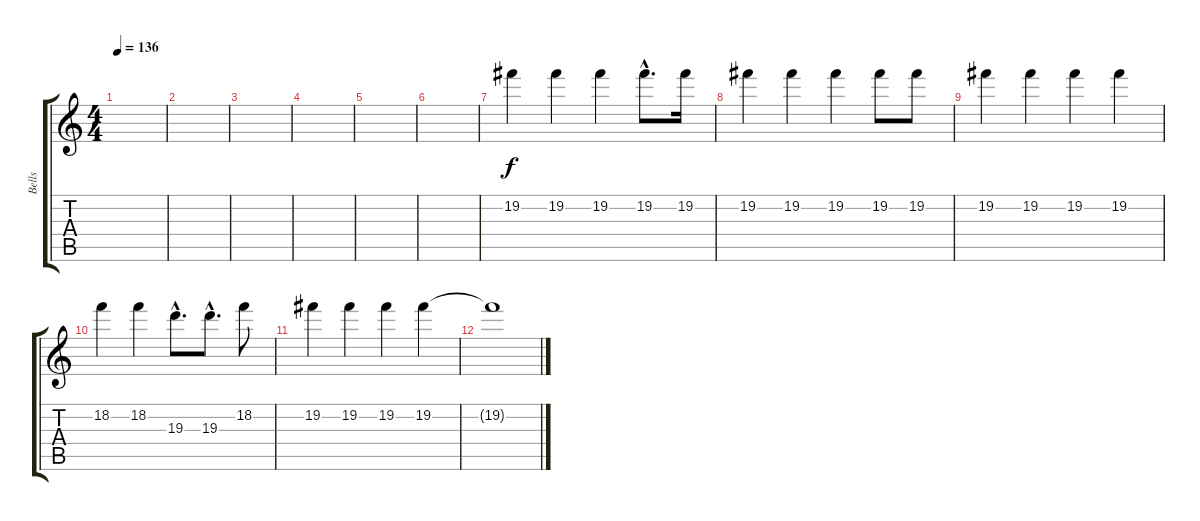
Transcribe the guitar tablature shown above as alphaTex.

\track ("Bells" "Bells") {instrument acousticguitarsteel}
\staff {score tabs}
\tuning (E4 B3 G3 D3 A2 E2) {hide}
\ts (4 4)
\tempo 136
\clef g2
\ks c
|
|
|
|
|
|
19.2.4 19.2.4 19.2.4 19.2{hac}.8{d} 19.2.16 |
19.2.4 19.2.4 19.2.4 19.2.8 19.2.8 |
19.2.4 19.2.4 19.2.4 19.2.4 |
18.2.4 18.2.4 19.3{hac}.8{d} 19.3{hac}.8{d} 18.2.8 |
19.2.4 19.2.4 19.2.4 19.2.4{volume 0} |
19.2{t}.1
